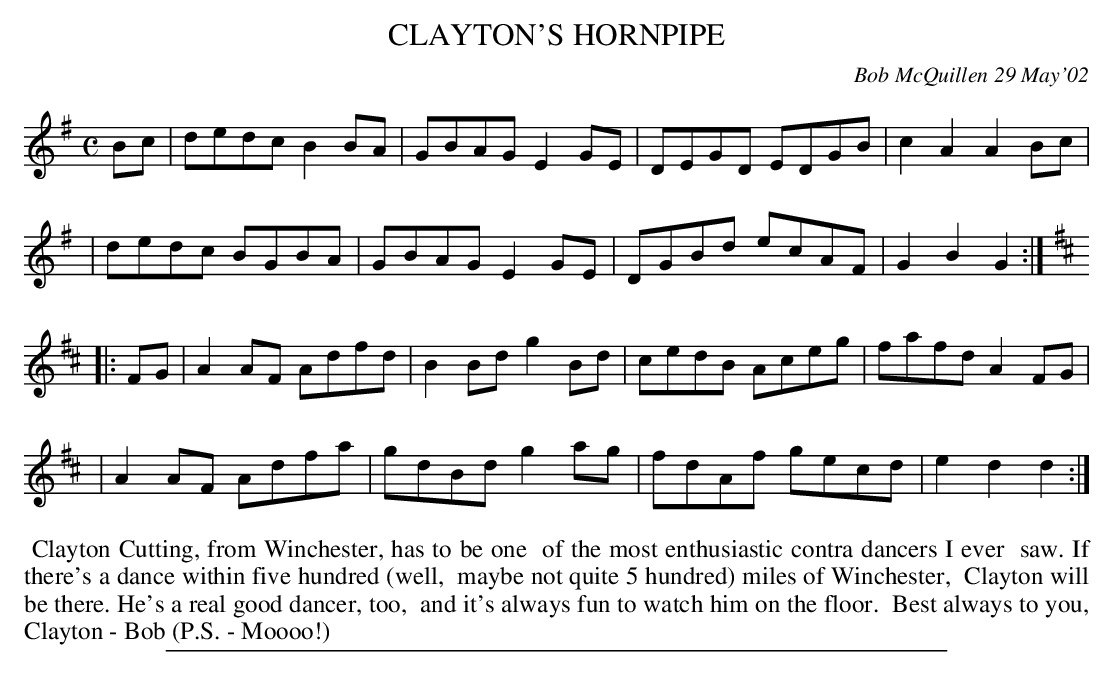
X:1
T: CLAYTON'S HORNPIPE
C: Bob McQuillen 29 May'02
M: C
L: 1/8
K: G	% and D
Bc \
| dedc B2BA | GBAG E2GE | DEGD EDGB | c2A2 A2Bc |
| dedc BGBA | GBAG E2GE | DGBd ecAF | G2B2 G2 :|[K:D]
|: FG \
| A2AF Adfd | B2Bd g2Bd | cedB Aceg | fafd A2FG |
| A2AF Adfa | gdBd g2ag | fdAf gecd | e2d2 d2 :|
